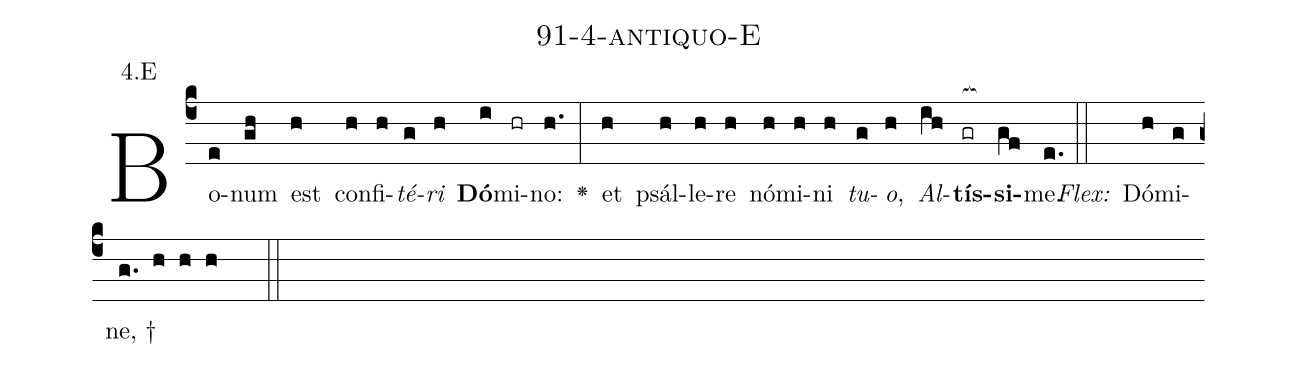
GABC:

name: 91-4-antiquo-E;
annotation: 4.E;
%%
(c4)Bo(e)num(gh) est(h) con(h)fi(h)<i>té</i>(g)<i>ri</i>(h) <b>Dó</b>(i)mi(hr)no:(h.) <v>\greheightstar</v>(:) et(h) psál(h)le(h)re(h) nó(h)mi(h)ni(h) <i>tu</i>(g)<i>o</i>,(h) <i>Al</i>(ih)<b>tís</b>(gr[ocb:1{])<b>si</b>(gf[ocb:0}])me.(e.) (::)
<i>Flex:</i>()  Dó(h)mi(g)ne, †(g. h h h  ::)

%E(h) u(g) o(h) u(ih) a(gf) e.(e.) (::)
